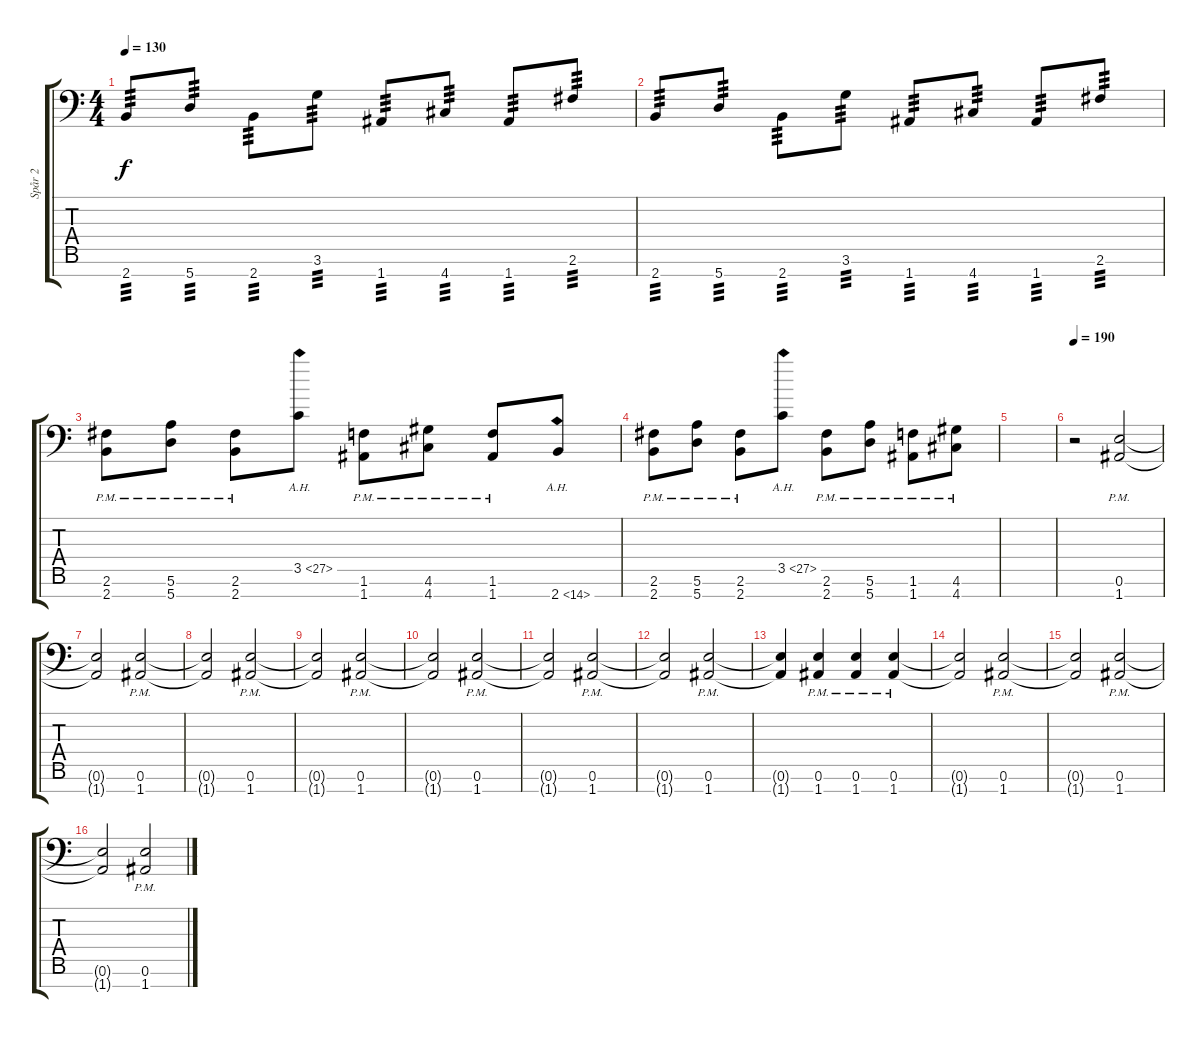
\track ("Spår 2" "Spår 2") {instrument distortionguitar}
\staff {score tabs}
\tuning (E4 B3 G3 D3 A2 E2 A1) {hide}
\ts (4 4)
\tempo 130
\clef f4
\ks c
2.7.8{tp 3 dy f} 5.7.8{tp 3} 2.7.8{tp 3} 3.6.8{tp 3} 1.7.8{tp 3} 4.7.8{tp 3} 1.7.8{tp 3} 2.6.8{tp 3} |
2.7.8{tp 3} 5.7.8{tp 3} 2.7.8{tp 3} 3.6.8{tp 3} 1.7.8{tp 3} 4.7.8{tp 3} 1.7.8{tp 3} 2.6.8{tp 3} |
(2.6{pm} 2.7{pm}).8 (5.6{pm} 5.7{pm}).8 (2.6{pm} 2.7{pm}).8 3.5{ah 24}.8 (1.6{pm} 1.7{pm}).8 (4.6{pm} 4.7{pm}).8 (1.6{pm} 1.7{pm}).8 2.7{ah 12}.8 |
(2.6{pm} 2.7{pm}).8 (5.6{pm} 5.7{pm}).8 (2.6{pm} 2.7{pm}).8 3.5{ah 24}.8 (2.6{pm} 2.7{pm}).8 (5.6{pm} 5.7{pm}).8 (1.6{pm} 1.7{pm}).8 (4.6{pm} 4.7{pm}).8 |
|
\tempo 190
r.2 (0.6{pm} 1.7{pm}).2 |
(0.6{t} 1.7{t}).2 (0.6{pm} 1.7{pm}).2 |
(0.6{t} 1.7{t}).2 (0.6{pm} 1.7{pm}).2 |
(0.6{t} 1.7{t}).2 (0.6{pm} 1.7{pm}).2 |
(0.6{t} 1.7{t}).2 (0.6{pm} 1.7{pm}).2 |
(0.6{t} 1.7{t}).2 (0.6{pm} 1.7{pm}).2 |
(0.6{t} 1.7{t}).2 (0.6{pm} 1.7{pm}).2 |
(0.6{t} 1.7{t}).4 (0.6{pm} 1.7{pm}).4 (0.6{pm} 1.7{pm}).4 (0.6{pm} 1.7{pm}).4 |
(0.6{t} 1.7{t}).2 (0.6{pm} 1.7{pm}).2 |
(0.6{t} 1.7{t}).2 (0.6{pm} 1.7{pm}).2 |
(0.6{t} 1.7{t}).2 (0.6{pm} 1.7{pm}).2
